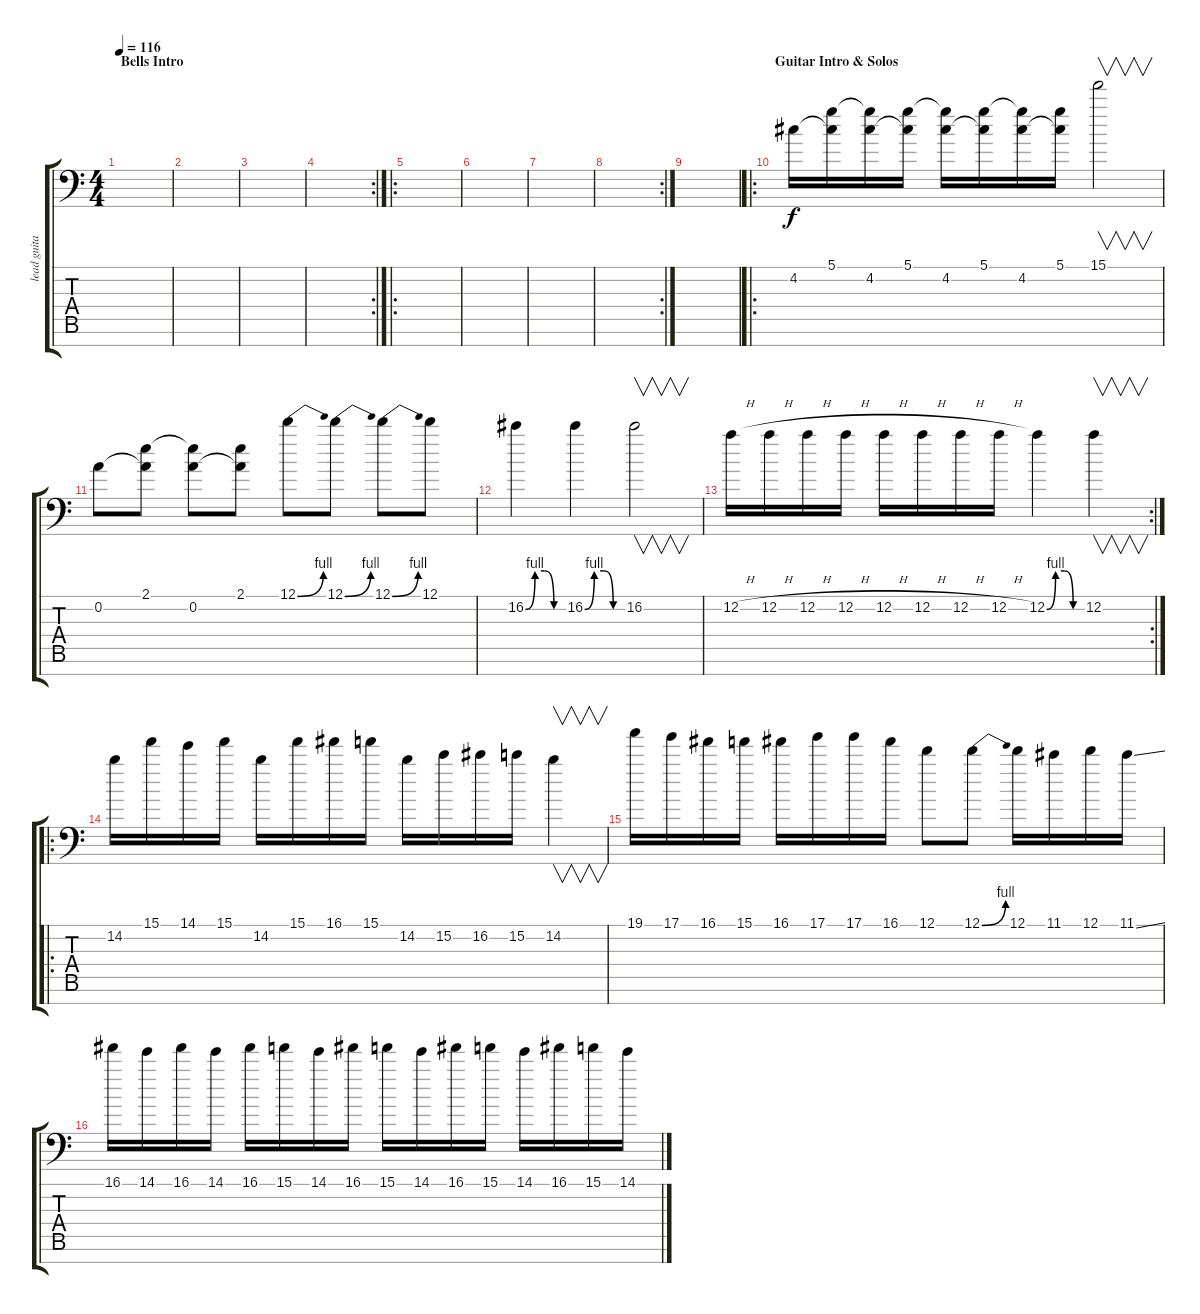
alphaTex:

\track ("lead guitar" "lead guita") {instrument distortionguitar}
\staff {score tabs}
\tuning (D4 A3 F3 C3 G2 D2 A1) {hide}
\ts (4 4)
\section ("" "Bells Intro")
\tempo 116
\clef f4
\ks c
|
|
|
\rc 2
|
\ro
|
|
|
\rc 2
|
|
\ro
\section ("" "Guitar Intro & Solos")
4.2.16 (5.1 4.2{t}).16 (5.1{t} 4.2).16 (5.1 4.2{t}).16 (5.1{t} 4.2).16 (5.1 4.2{t}).16 (5.1{t} 4.2).16 (5.1 4.2{t}).16 15.1.2{v} |
0.2.8 (2.1 0.2{t}).8 (2.1{t} 0.2).8 (2.1 0.2{t}).8 12.1{be (bend 0 0 60 4)}.8 12.1{be (bend 0 0 60 4)}.8 12.1{be (bend 0 0 60 4)}.8 12.1.8 |
16.2{be (custom 0 0 15 4 30 4 45 0 60 0)}.4 16.2{be (custom 0 0 15 4 30 4 45 0 60 0)}.4 16.2.2{v} |
\rc 2
12.2{h}.16 12.2{h}.16 12.2{h}.16 12.2{h}.16 12.2{h}.16 12.2{h}.16 12.2{h}.16 12.2{h}.16 12.2{be (custom 0 0 15 4 30 4 45 0 60 0)}.4 12.2.4{v} |
\ro
14.2.16 15.1.16 14.1.16 15.1.16 14.2.16 15.1.16 16.1.16 15.1.16 14.2.16 15.2.16 16.2.16 15.2.16 14.2.4{v} |
19.1.16 17.1.16 16.1.16 15.1.16 16.1.16 17.1.16 17.1.16 16.1.16 12.1.8 12.1{be (bend 0 0 60 4)}.8 12.1.16 11.1.16 12.1.16 11.1{ss}.16 |
16.1.16 14.1.16 16.1.16 14.1.16 16.1.16 15.1.16 14.1.16 16.1.16 15.1.16 14.1.16 16.1.16 15.1.16 14.1.16 16.1.16 15.1.16 14.1.16
